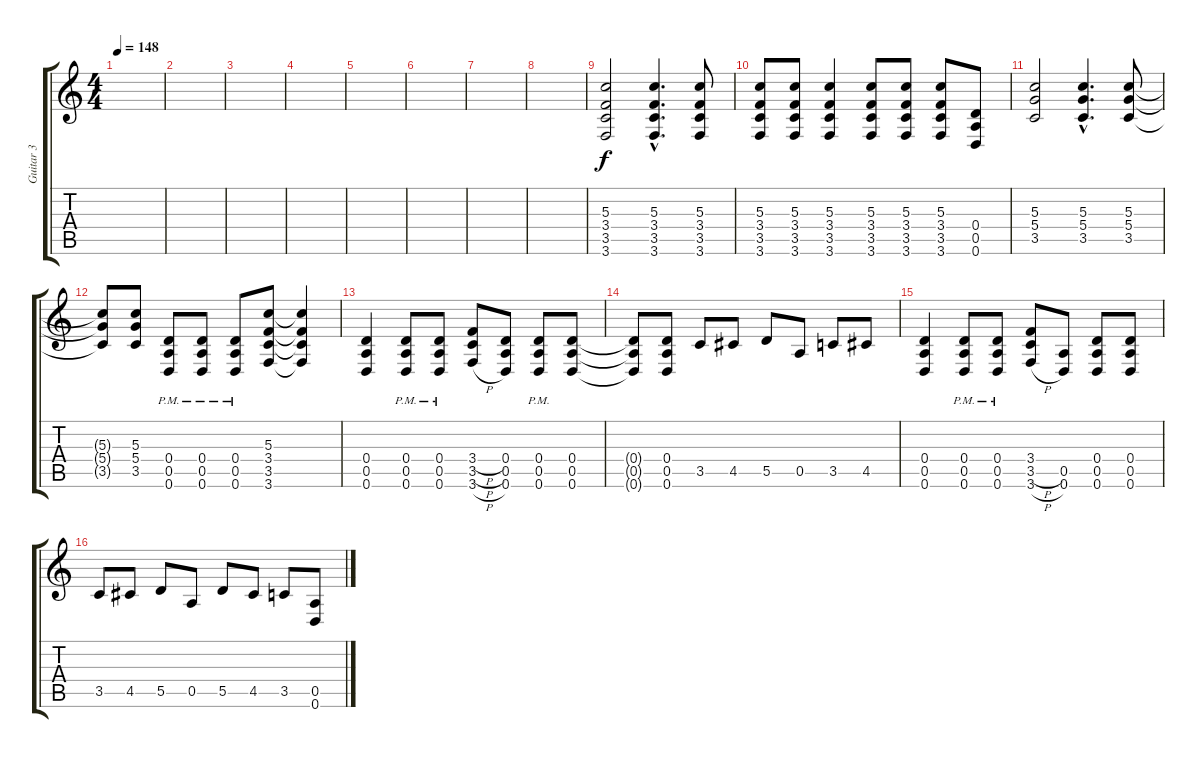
\track ("Guitar 3" "Guitar 3") {instrument distortionguitar}
\staff {score tabs}
\tuning (E4 B3 G3 D3 A2 D2) {hide}
\ts (4 4)
\tempo 148
\clef g2
\ks c
|
|
|
|
|
|
|
|
(5.3 3.4 3.5 3.6).2 (5.3{hac} 3.4{hac} 3.5{hac} 3.6{hac}).4{d} (5.3 3.4 3.5 3.6).8 |
(5.3 3.4 3.5 3.6).8 (5.3 3.4 3.5 3.6).8 (5.3 3.4 3.5 3.6).4 (5.3 3.4 3.5 3.6).8 (5.3 3.4 3.5 3.6).8 (5.3 3.4 3.5 3.6).8 (0.4 0.5 0.6).8 |
(5.3 5.4 3.5).2 (5.3{hac} 5.4{hac} 3.5{hac}).4{d} (5.3 5.4 3.5).8 |
(5.3{t} 5.4{t} 3.5{t}).8 (5.3 5.4 3.5).8 (0.4{pm} 0.5{pm} 0.6{pm}).8 (0.4{pm} 0.5{pm} 0.6{pm}).8 (0.4{pm} 0.5{pm} 0.6{pm}).8 (5.3 3.4 3.5 3.6).8 (5.3{t} 3.4{t} 3.5{t} 3.6{t}).4 |
(0.4 0.5 0.6).4 (0.4{pm} 0.5 0.6{pm}).8 (0.4{pm} 0.5{pm} 0.6{pm}).8 (3.4{h} 3.5{h} 3.6{h}).8 (0.4 0.5 0.6).8 (0.4{pm} 0.5{pm} 0.6{pm}).8 (0.4 0.5 0.6).8 |
(0.4{t} 0.5{t} 0.6{t}).8 (0.4 0.5 0.6).8 3.5.8 4.5.8 5.5.8 0.5.8 3.5.8 4.5.8 |
(0.4 0.5 0.6).4 (0.4{pm} 0.5 0.6{pm}).8 (0.4{pm} 0.5{pm} 0.6{pm}).8 (3.4 3.5{h} 3.6{h}).8 (0.5 0.6).8 (0.4 0.5 0.6).8 (0.4 0.5 0.6).8 |
3.5.8 4.5.8 5.5.8 0.5.8 5.5.8 4.5.8 3.5.8 (0.5 0.6).8
